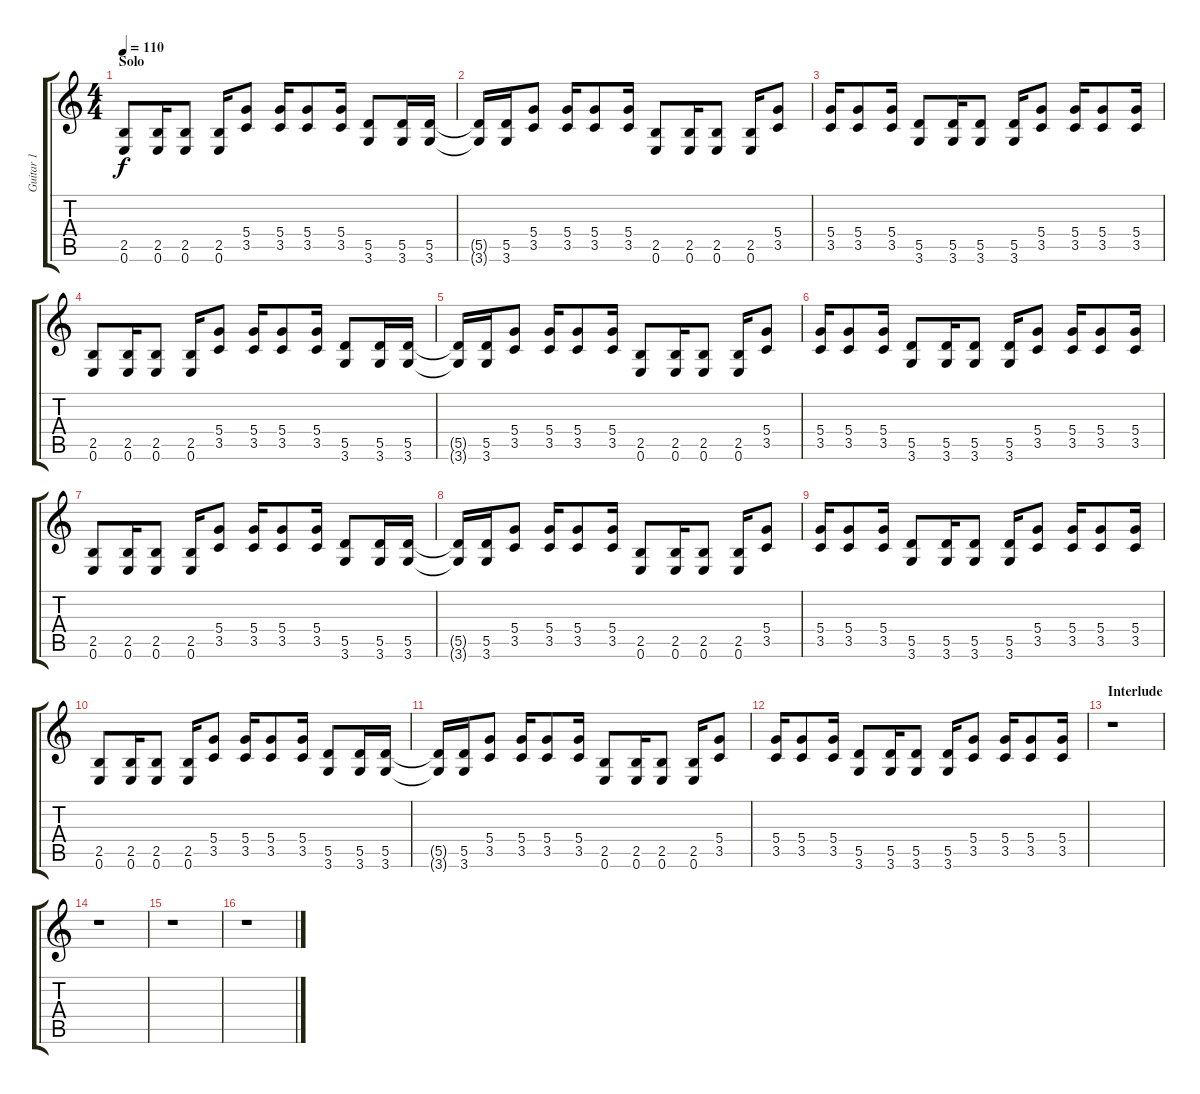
\track ("Guitar 1" "Guitar 1") {instrument acousticguitarnylon}
\staff {score tabs}
\tuning (E4 B3 G3 D3 A2 E2) {hide}
\ts (4 4)
\section ("" "Solo")
\tempo 110
\clef g2
\ks c
(2.5 0.6).8{dy f volume 13} (2.5 0.6).16 (2.5 0.6).8 (2.5 0.6).16 (5.4 3.5).8 (5.4 3.5).16 (5.4 3.5).8 (5.4 3.5).16 (5.5 3.6).8 (5.5 3.6).16 (5.5 3.6).16 |
(5.5{t} 3.6{t}).16 (5.5 3.6).16 (5.4 3.5).8 (5.4 3.5).16 (5.4 3.5).8 (5.4 3.5).16 (2.5 0.6).8 (2.5 0.6).16 (2.5 0.6).8 (2.5 0.6).16 (5.4 3.5).8 |
(5.4 3.5).16 (5.4 3.5).8 (5.4 3.5).16 (5.5 3.6).8 (5.5 3.6).16 (5.5 3.6).8 (5.5 3.6).16 (5.4 3.5).8 (5.4 3.5).16 (5.4 3.5).8 (5.4 3.5).16 |
(2.5 0.6).8 (2.5 0.6).16 (2.5 0.6).8 (2.5 0.6).16 (5.4 3.5).8 (5.4 3.5).16 (5.4 3.5).8 (5.4 3.5).16 (5.5 3.6).8 (5.5 3.6).16 (5.5 3.6).16 |
(5.5{t} 3.6{t}).16 (5.5 3.6).16 (5.4 3.5).8 (5.4 3.5).16 (5.4 3.5).8 (5.4 3.5).16 (2.5 0.6).8 (2.5 0.6).16 (2.5 0.6).8 (2.5 0.6).16 (5.4 3.5).8 |
(5.4 3.5).16 (5.4 3.5).8 (5.4 3.5).16 (5.5 3.6).8 (5.5 3.6).16 (5.5 3.6).8 (5.5 3.6).16 (5.4 3.5).8 (5.4 3.5).16 (5.4 3.5).8 (5.4 3.5).16 |
(2.5 0.6).8 (2.5 0.6).16 (2.5 0.6).8 (2.5 0.6).16 (5.4 3.5).8 (5.4 3.5).16 (5.4 3.5).8 (5.4 3.5).16 (5.5 3.6).8 (5.5 3.6).16 (5.5 3.6).16 |
(5.5{t} 3.6{t}).16 (5.5 3.6).16 (5.4 3.5).8 (5.4 3.5).16 (5.4 3.5).8 (5.4 3.5).16 (2.5 0.6).8 (2.5 0.6).16 (2.5 0.6).8 (2.5 0.6).16 (5.4 3.5).8 |
(5.4 3.5).16 (5.4 3.5).8 (5.4 3.5).16 (5.5 3.6).8 (5.5 3.6).16 (5.5 3.6).8 (5.5 3.6).16 (5.4 3.5).8 (5.4 3.5).16 (5.4 3.5).8 (5.4 3.5).16 |
(2.5 0.6).8 (2.5 0.6).16 (2.5 0.6).8 (2.5 0.6).16 (5.4 3.5).8 (5.4 3.5).16 (5.4 3.5).8 (5.4 3.5).16 (5.5 3.6).8 (5.5 3.6).16 (5.5 3.6).16 |
(5.5{t} 3.6{t}).16 (5.5 3.6).16 (5.4 3.5).8 (5.4 3.5).16 (5.4 3.5).8 (5.4 3.5).16 (2.5 0.6).8 (2.5 0.6).16 (2.5 0.6).8 (2.5 0.6).16 (5.4 3.5).8 |
(5.4 3.5).16 (5.4 3.5).8 (5.4 3.5).16 (5.5 3.6).8 (5.5 3.6).16 (5.5 3.6).8 (5.5 3.6).16 (5.4 3.5).8 (5.4 3.5).16 (5.4 3.5).8 (5.4 3.5).16 |
\section ("" "Interlude")
r.1 |
r.1 |
r.1 |
r.1
